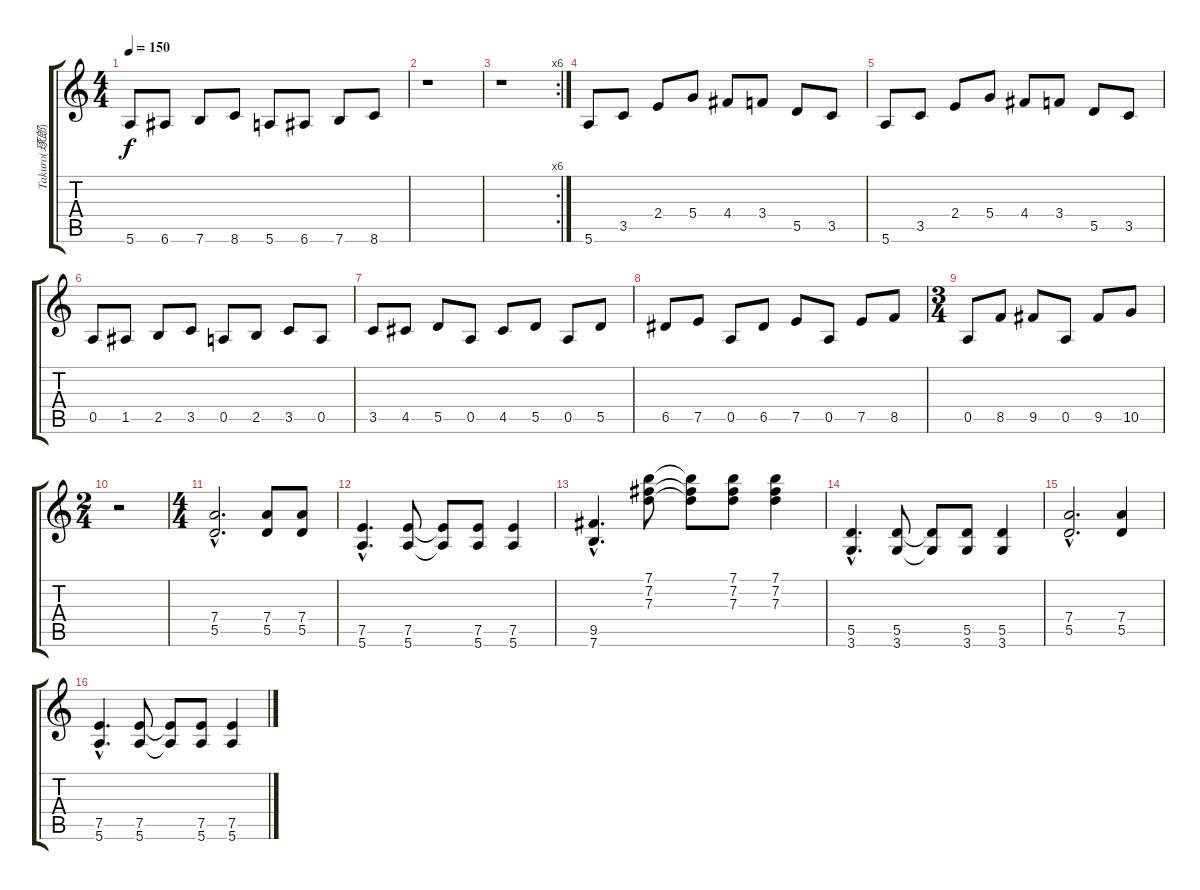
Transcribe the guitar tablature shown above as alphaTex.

\track ("Takuro(琢郎)" "Takuro(琢郎)") {instrument distortionguitar}
\staff {score tabs}
\tuning (E4 B3 G3 D3 A2 E2) {hide}
\ts (4 4)
\tempo 150
\clef g2
\ks c
5.6.8{dy f} 6.6.8 7.6.8 8.6.8 5.6.8 6.6.8 7.6.8 8.6.8 |
r.1 |
\rc 6
r.1 |
5.6.8 3.5.8 2.4.8 5.4.8 4.4.8 3.4.8 5.5.8 3.5.8 |
5.6.8 3.5.8 2.4.8 5.4.8 4.4.8 3.4.8 5.5.8 3.5.8 |
0.5.8 1.5.8 2.5.8 3.5.8 0.5.8 2.5.8 3.5.8 0.5.8 |
3.5.8 4.5.8 5.5.8 0.5.8 4.5.8 5.5.8 0.5.8 5.5.8 |
6.5.8 7.5.8 0.5.8 6.5.8 7.5.8 0.5.8 7.5.8 8.5.8 |
\ts (3 4)
0.5.8 8.5.8 9.5.8 0.5.8 9.5.8 10.5.8 |
\ts (2 4)
r.2 |
\ts (4 4)
(7.4{hac} 5.5{hac}).2{d} (7.4 5.5).8 (7.4 5.5).8 |
(7.5{hac} 5.6{hac}).4{d} (7.5 5.6).8 (7.5{t} 5.6{t}).8 (7.5 5.6).8 (7.5 5.6).4 |
(9.5{hac} 7.6{hac}).4{d} (7.1 7.2 7.3).8 (7.1{t} 7.2{t} 7.3{t}).8 (7.1 7.2 7.3).8 (7.1 7.2 7.3).4 |
(5.5{hac} 3.6{hac}).4{d} (5.5 3.6).8 (5.5{t} 3.6{t}).8 (5.5 3.6).8 (5.5 3.6).4 |
(7.4{hac} 5.5{hac}).2{d} (7.4 5.5).4 |
(7.5{hac} 5.6{hac}).4{d} (7.5 5.6).8 (7.5{t} 5.6{t}).8 (7.5 5.6).8 (7.5 5.6).4
